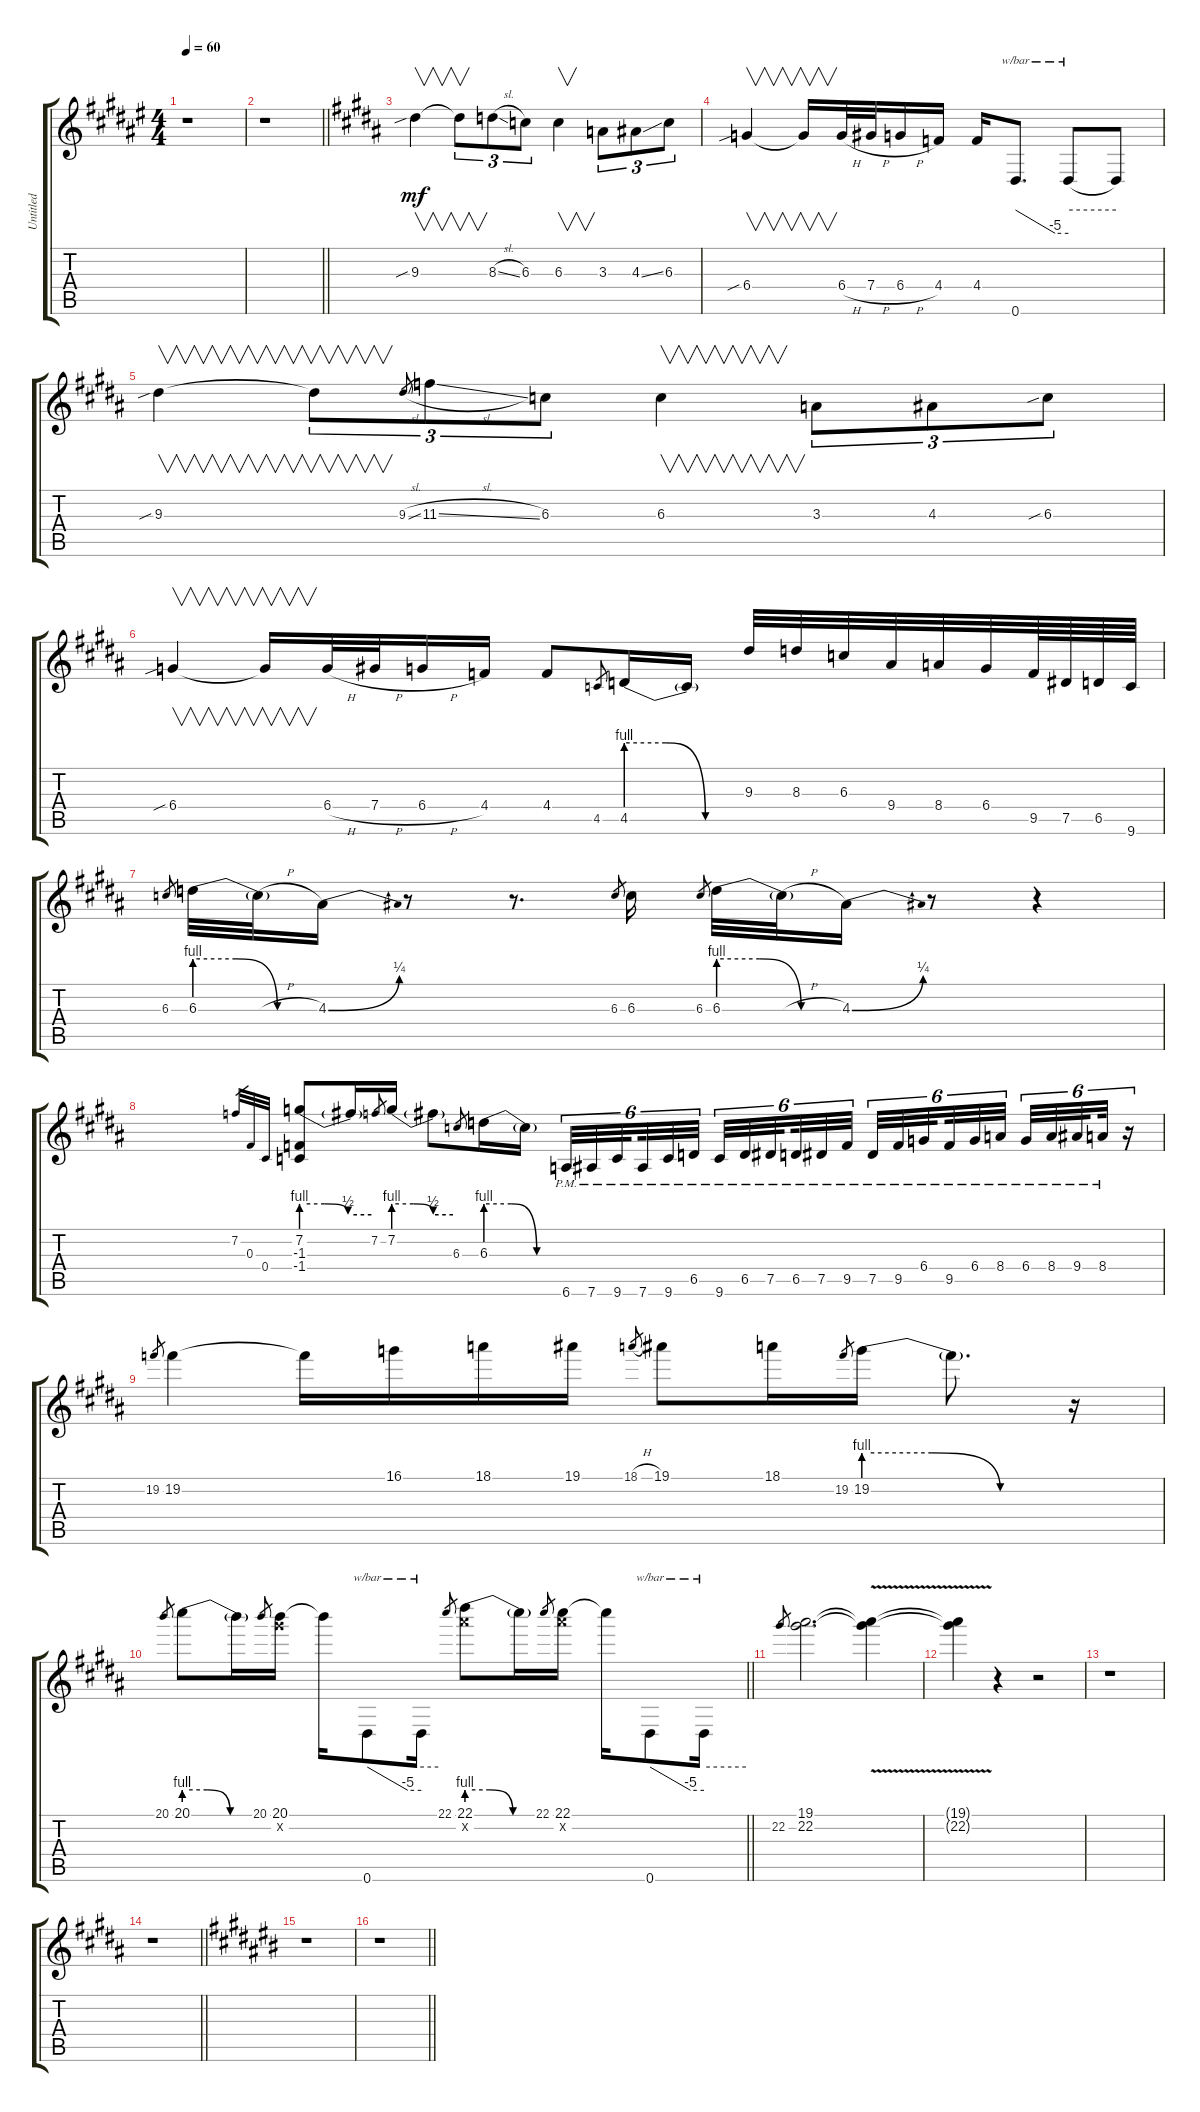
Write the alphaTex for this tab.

\track ("Untitled" "Untitled") {instrument distortionguitar}
\staff {score tabs}
\tuning (Eb4 Bb3 Gb3 Db3 Ab2 Eb2) {hide}
\ts (4 4)
\tempo 60
\clef g2
\ks d#minor
r.1{dy mf} |
\barLineRight lightlight
r.1 |
\ks b
9.3{sib}.4{v} 9.3{t}.8{v tu (3 2)} 8.3{sl}.8{tu (3 2)} 6.3.8{tu (3 2)} 6.3.4{v} 3.3.8{tu (3 2)} 4.3{ss}.8{tu (3 2)} 6.3.8{tu (3 2)} |
\ks g#minor
6.4{sib}.4{v} 6.4{t}.16{v} 6.4{h}.32 7.4{h}.32 6.4{h}.16 4.4.16 4.4.16 0.6.8{d tbe (custom default 0 0 45 -20 60 -20)} 0.6{t}.8{tbe (hold default 0 0 60 0)} 0.6{t}.8 |
\ks b
9.3{sib}.4{v} 9.3{t}.8{v tu (3 2)} 9.3{sl}.8{gr} 11.3{sl}.8{tu (3 2)} 6.3.8{tu (3 2)} 6.3.4{v} 3.3.8{tu (3 2)} 4.3.8{tu (3 2)} 6.3{sib}.8{tu (3 2)} |
\ks g#minor
6.4{sib}.4{v} 6.4{t}.16{v} 6.4{h}.32 7.4{h}.32 6.4{h}.16 4.4.16 4.4.8 4.5.8{gr} 4.5{be (custom 0 4 20 4 40 0 60 0)}.16 4.5{t}.16 9.3.32 8.3.32 6.3.32 9.4.32 8.4.32 6.4.32 9.5.64 7.5.64 6.5.64 9.6.64 |
\ks b
6.3.8{gr} 6.3{be (custom 0 4 20 4 40 0 60 0)}.32 6.3{h t}.32 4.3{be (bend 0 0 60 1)}.16 r.8 r.8{d} 6.3.8{gr} 6.3.16 6.3.8{gr} 6.3{be (custom 0 4 20 4 40 0 60 0)}.32 6.3{h t}.32 4.3{be (bend 0 0 60 1)}.16 r.8 r.4 |
\ks g#minor
7.2.32{gr} 0.3.32{gr} 0.4.32{gr} (7.2{be (custom 0 4 20 4 40 2 60 2)} -1.3 -1.4).8 7.2{t}.16 7.2.8{gr} 7.2{be (custom 0 4 20 4 40 2 60 2)}.16 7.2{t}.8 6.3.8{gr} 6.3{be (custom 0 4 20 4 40 0 60 0)}.16 6.3{t}.16 6.6{pm}.32{tu (6 4)} 7.6{pm}.32{tu (6 4)} 9.6{pm}.32{tu (6 4) beam splitsecondary} 7.6{pm}.32{tu (6 4)} 9.6{pm}.32{tu (6 4)} 6.5{pm}.32{tu (6 4) beam splitsecondary} 9.6{pm}.32{tu (6 4)} 6.5{pm}.32{tu (6 4)} 7.5{pm}.32{tu (6 4) beam splitsecondary} 6.5{pm}.32{tu (6 4)} 7.5{pm}.32{tu (6 4)} 9.5{pm}.32{tu (6 4)} 7.5{pm}.32{tu (6 4)} 9.5{pm}.32{tu (6 4)} 6.4{pm}.32{tu (6 4) beam splitsecondary} 9.5{pm}.32{tu (6 4)} 6.4{pm}.32{tu (6 4)} 8.4{pm}.32{tu (6 4) beam splitsecondary} 6.4{pm}.32{tu (6 4)} 8.4{pm}.32{tu (6 4)} 9.4{pm}.32{tu (6 4) beam splitsecondary} 8.4{pm}.32{tu (6 4)} r.16{tu (6 4)} |
\ks b
19.2.8{gr} 19.2.4 19.2{t}.16 16.1.16 18.1.16 19.1.16 18.1{h}.8{gr} 19.1.8 18.1.16 19.2.8{gr} 19.2{be (custom 0 4 20 4 40 0 60 0)}.16 19.2{t}.8{d} r.16 |
\barLineRight lightlight
\ks g#minor
20.1.8{gr} 20.1{be (custom 0 4 20 4 40 0 60 0)}.8 20.1{t}.16 20.1.8{gr} (20.1 22.2{x}).16 20.1{t}.16 0.6.8{tbe (custom default 0 0 45 -20 60 -20)} 0.6{t}.16{tbe (hold default 0 0 60 0)} 22.1.8{gr} (22.1{be (custom 0 4 20 4 40 0 60 0)} 24.2{x}).8 22.1{t}.16 22.1.8{gr} (22.1 24.2{x}).16 22.1{t}.16 0.6.8{tbe (custom default 0 0 45 -20 60 -20)} 0.6{t}.16{tbe (hold default 0 0 60 0)} |
\ks b
22.2.8{gr} (19.1 22.2).2{d} (19.1{v t} 22.2{v t}).4 |
\ks g#minor
(19.1{v t} 22.2{v t}).4 r.4 r.2 |
\ks b
r.1 |
\barLineRight lightlight
\ks g#minor
r.1 |
\ks c#
r.1 |
\barLineRight lightlight
\ks a#minor
r.1
